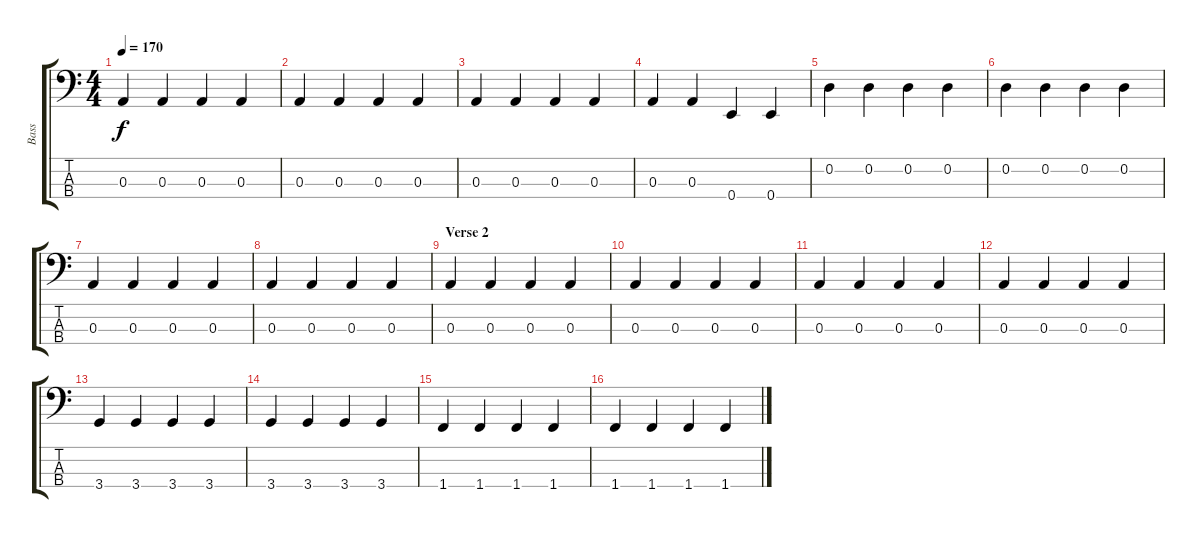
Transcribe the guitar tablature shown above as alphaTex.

\track ("Bass" "Bass") {instrument electricbassfinger}
\staff {score tabs}
\tuning (G2 D2 A1 E1) {hide}
\ts (4 4)
\tempo 170
\clef f4
\ks c
0.3.4{dy f} 0.3.4 0.3.4 0.3.4 |
0.3.4 0.3.4 0.3.4 0.3.4 |
0.3.4 0.3.4 0.3.4 0.3.4 |
0.3.4 0.3.4 0.4.4 0.4.4 |
0.2.4 0.2.4 0.2.4 0.2.4 |
0.2.4 0.2.4 0.2.4 0.2.4 |
0.3.4 0.3.4 0.3.4 0.3.4 |
0.3.4 0.3.4 0.3.4 0.3.4 |
\section ("" "Verse 2")
0.3.4 0.3.4 0.3.4 0.3.4 |
0.3.4 0.3.4 0.3.4 0.3.4 |
0.3.4 0.3.4 0.3.4 0.3.4 |
0.3.4 0.3.4 0.3.4 0.3.4 |
3.4.4 3.4.4 3.4.4 3.4.4 |
3.4.4 3.4.4 3.4.4 3.4.4 |
1.4.4 1.4.4 1.4.4 1.4.4 |
1.4.4 1.4.4 1.4.4 1.4.4
